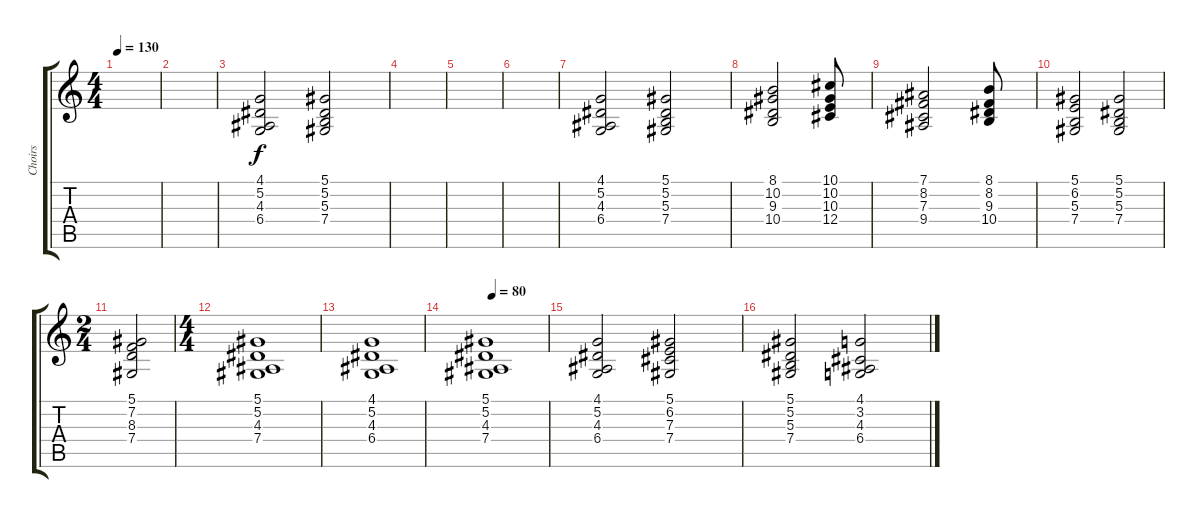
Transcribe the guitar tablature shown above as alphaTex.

\track ("Choirs" "Choirs") {instrument choiraahs}
\staff {score tabs}
\tuning (Eb4 Bb3 Gb3 Db3 Ab2 Eb2) {hide}
\ts (4 4)
\tempo 130
\clef g2
\ks c
|
|
(4.1 5.2 4.3 6.4).2 (5.1 5.2 5.3 7.4).2 |
|
|
|
(4.1 5.2 4.3 6.4).2 (5.1 5.2 5.3 7.4).2 |
(8.1 10.2 9.3 10.4).2 (10.1 10.2 10.3 12.4).8 |
(7.1 8.2 7.3 9.4).2 (8.1 8.2 9.3 10.4).8 |
(5.1 6.2 5.3 7.4).2 (5.1 5.2 5.3 7.4).2 |
\ts (2 4)
(5.1 7.2 8.3 7.4).2 |
\ts (4 4)
(5.1 5.2 4.3 7.4).1 |
(4.1 5.2 4.3 6.4).1 |
\tempo 80
(5.1 5.2 4.3 7.4).1 |
(4.1 5.2 4.3 6.4).2 (5.1 6.2 7.3 7.4).2 |
(5.1 5.2 5.3 7.4).2 (4.1 3.2 4.3 6.4).2
